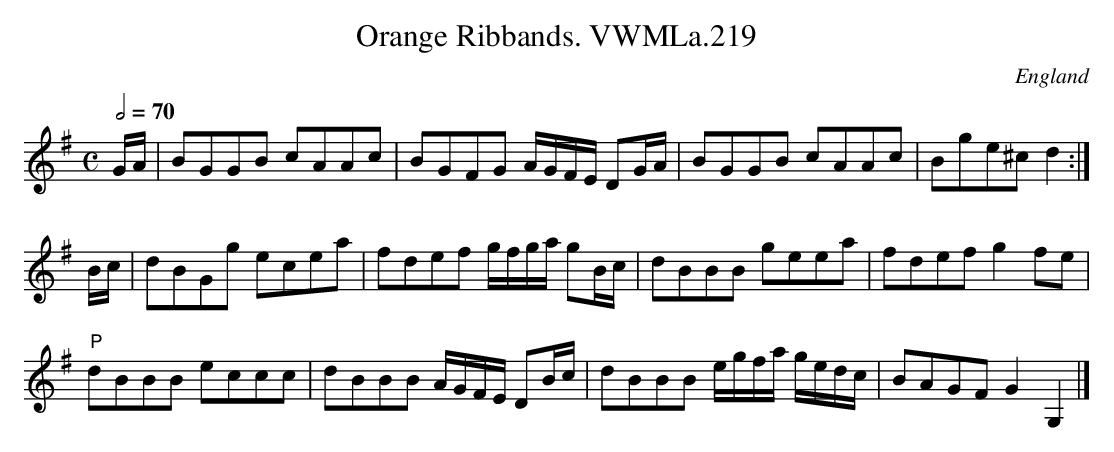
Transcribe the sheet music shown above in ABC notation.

X:1
T:Orange Ribbands. VWMLa.219
O:England
M:C
L:1/8
Q:2/4=70
K:G major
G/A/|BGGB cAAc|BGFG A/G/F/E/ DG/A/|\
BGGB cAAc|Bge^cd2:|
B/c/|dBGg ecea|fdef g/f/g/a/ gB/c/|\
dBBB geea|fdef g2fe|
"P"dBBB eccc|dBBB A/G/F/E/ DB/c/|\
dBBB e/g/f/a/ g/e/d/c/|BAGF G2G,2|]
